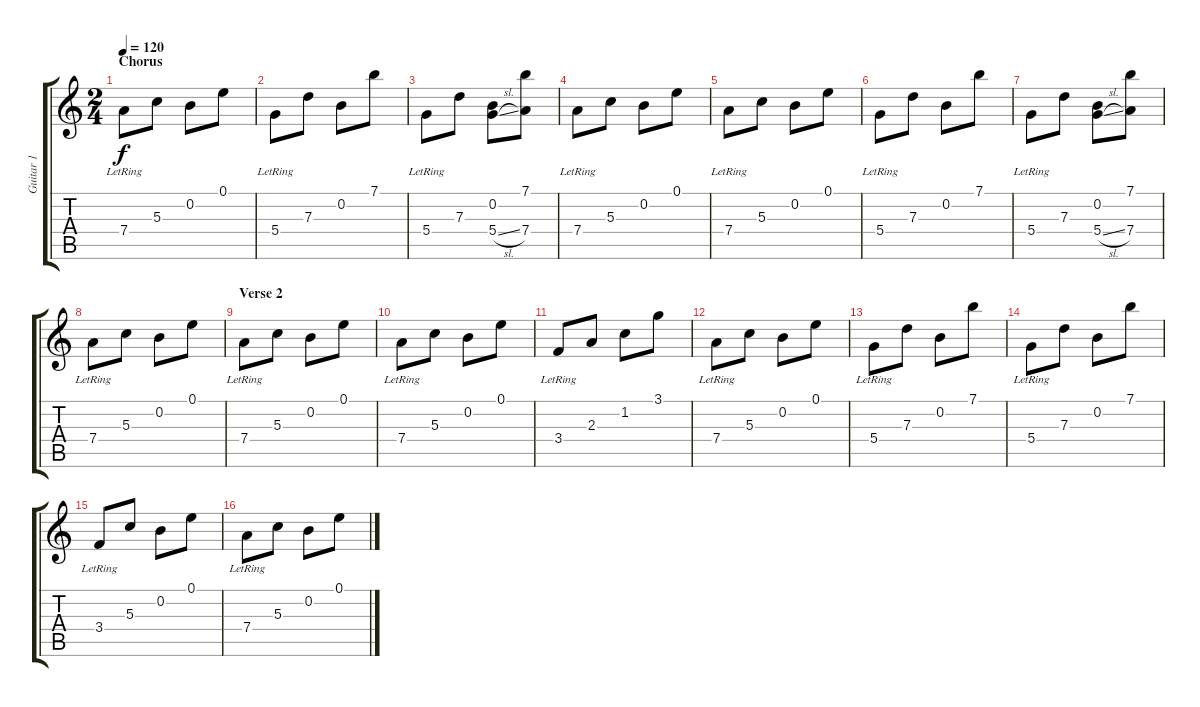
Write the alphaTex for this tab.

\track ("Guitar 1" "Guitar 1") {instrument acousticguitarsteel}
\staff {score tabs}
\tuning (E4 B3 G3 D3 A2 E2) {hide}
\ts (2 4)
\section ("" "Chorus")
\tempo 120
\clef g2
\ks c
7.4{lr}.8{dy f} 5.3.8 0.2.8 0.1.8 |
5.4{lr}.8 7.3.8 0.2.8 7.1.8 |
5.4{lr}.8 7.3.8 (0.2 5.4{sl}).8 (7.1 7.4).8 |
7.4{lr}.8 5.3.8 0.2.8 0.1.8 |
7.4{lr}.8 5.3.8 0.2.8 0.1.8 |
5.4{lr}.8 7.3.8 0.2.8 7.1.8 |
5.4{lr}.8 7.3.8 (0.2 5.4{sl}).8 (7.1 7.4).8 |
7.4{lr}.8 5.3.8 0.2.8 0.1.8 |
\section ("" "Verse 2")
7.4{lr}.8 5.3.8 0.2.8 0.1.8 |
7.4{lr}.8 5.3.8 0.2.8 0.1.8 |
3.4{lr}.8 2.3.8 1.2.8 3.1.8 |
7.4{lr}.8 5.3.8 0.2.8 0.1.8 |
5.4{lr}.8 7.3.8 0.2.8 7.1.8 |
5.4{lr}.8 7.3.8 0.2.8 7.1.8 |
3.4{lr}.8 5.3.8 0.2.8 0.1.8 |
7.4{lr}.8 5.3.8 0.2.8 0.1.8
